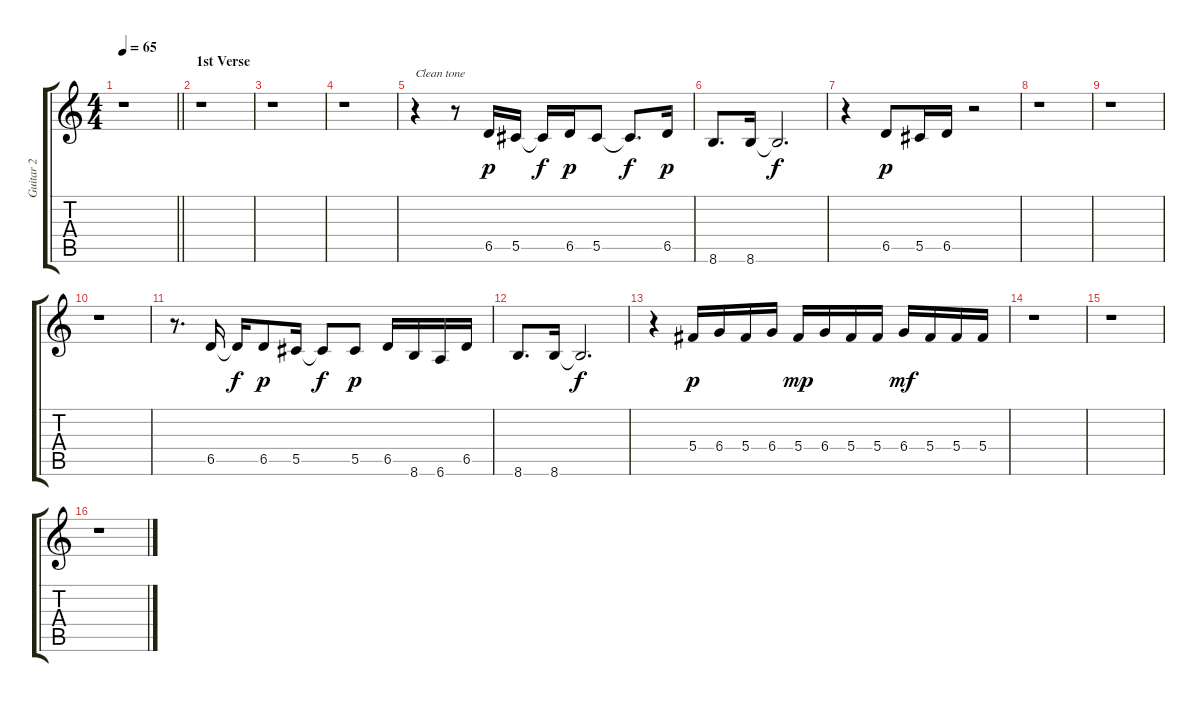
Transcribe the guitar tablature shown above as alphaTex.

\track ("Guitar 2" "Guitar 2") {instrument electricguitarclean}
\staff {score tabs}
\tuning (Eb4 Bb3 Gb3 Db3 Ab2 Eb2) {hide}
\ts (4 4)
\tempo 65
\clef g2
\barLineRight lightlight
\ks c
r.1{dy p instrument electricguitarclean} |
\section ("" "1st Verse")
r.1 |
r.1 |
r.1 |
r.4{txt "Clean tone"} r.8 6.5.16 5.5.16 5.5{t}.16{dy f} 6.5.16{dy p} 5.5.8 5.5{t}.8{d dy f} 6.5.16{dy p} |
8.6.8{d} 8.6.16 8.6{t}.2{d dy f} |
r.4 6.5.8{dy p} 5.5.16 6.5.16 r.2 |
r.1 |
r.1 |
r.1 |
r.8{d} 6.5.16 6.5{t}.16{dy f} 6.5.8{dy p} 5.5.16 5.5{t}.8{dy f} 5.5.8{dy p} 6.5.16 8.6.16 6.6.16 6.5.16 |
8.6.8{d} 8.6.16 8.6{t}.2{d dy f} |
r.4 5.4.16{dy p} 6.4.16 5.4.16 6.4.16 5.4.16{dy mp} 6.4.16 5.4.16 5.4.16 6.4.16{dy mf} 5.4.16 5.4.16 5.4.16 |
r.1 |
r.1 |
r.1
